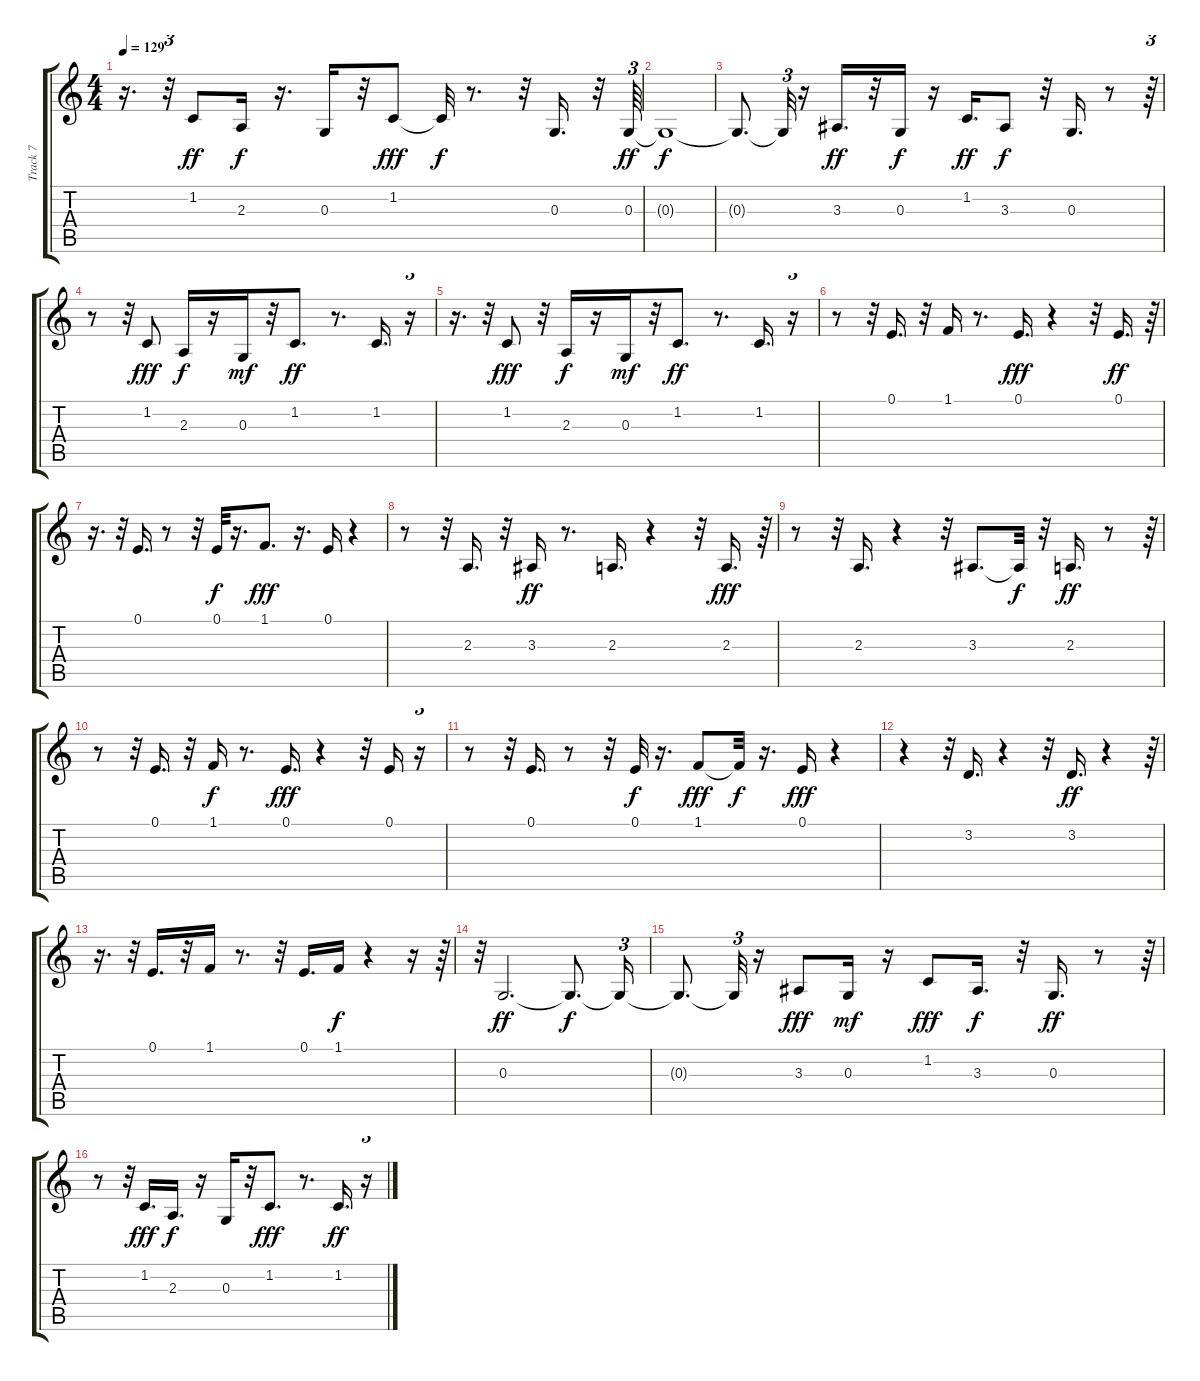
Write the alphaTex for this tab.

\track ("Track 7" "Track 7") {instrument tenorsax}
\staff {score tabs}
\tuning (E4 B3 G3 D3 A2 E2) {hide}
\ts (4 4)
\tempo 129
\clef g2
\ks c
r.16{d dy ff} r.32{tu (3 2)} 1.2.8 2.3.16{dy f} r.16{d} 0.3.16 r.32 1.2.8{dy fff} 1.2{t}.32{dy f} r.8{d} r.32 0.3.16{d} r.32 0.3.64{tu (3 2) dy ff} |
0.3{t}.1{dy f} |
0.3{t}.8{d} 0.3{t}.32{tu (3 2)} r.16 3.3.16{d dy ff} r.32 0.3.16{dy f} r.16 1.2.16{d dy ff} 3.3.8{dy f} r.32 0.3.16{d} r.8 r.64{tu (3 2)} |
r.8 r.32{tu (3 2)} 1.2.8{dy fff} 2.3.16{dy f} r.16 0.3.16{dy mf} r.32 1.2.8{d dy ff} r.8{d} 1.2.16{d} r.16{tu (3 2)} |
r.16{d} r.32{tu (3 2)} 1.2.8{dy fff} r.32 2.3.16{dy f} r.16 0.3.16{dy mf} r.32 1.2.8{d dy ff} r.8{d} 1.2.16{d} r.16{tu (3 2)} |
r.8 r.32{tu (3 2)} 0.1.16{d} r.32 1.1.16 r.8{d} 0.1.16{d dy fff} r.4 r.32 0.1.16{d dy ff} r.64{tu (3 2)} |
r.16{d} r.32{tu (3 2)} 0.1.16{d} r.8 r.32 0.1.32{dy f} r.16{d} 1.1.8{d dy fff} r.16{d} 0.1.16 r.4{tu (3 2)} |
r.8 r.32{tu (3 2)} 2.3.16{d} r.32 3.3.16{dy ff} r.8{d} 2.3.16{d} r.4 r.32 2.3.16{d dy fff} r.64{tu (3 2)} |
r.8 r.32{tu (3 2)} 2.3.16{d} r.4 r.32 3.3.8{d} 3.3{t}.32{dy f} r.32 2.3.16{d dy ff} r.8 r.64{tu (3 2)} |
r.8 r.32{tu (3 2)} 0.1.16{d} r.32 1.1.16{dy f} r.8{d} 0.1.16{d dy fff} r.4 r.32 0.1.16 r.16{tu (3 2)} |
r.8 r.32{tu (3 2)} 0.1.16{d} r.8 r.32 0.1.32{dy f} r.16{d} 1.1.8{dy fff} 1.1{t}.32{dy f} r.16{d} 0.1.16{dy fff} r.4{tu (3 2)} |
r.4 r.32{tu (3 2)} 3.2.16{d} r.4 r.32 3.2.16{d dy ff} r.4 r.64{tu (3 2)} |
r.16{d} r.32{tu (3 2)} 0.1.16{d} r.32 1.1.16 r.8{d} r.32 0.1.16{d} 1.1.16{dy f} r.4 r.16 r.64{tu (3 2)} |
r.32{tu (3 2)} 0.3.2{d dy ff} 0.3{t}.8{d dy f} 0.3{t}.16{tu (3 2)} |
0.3{t}.8{d} 0.3{t}.32{tu (3 2)} r.16 3.3.8{dy fff} 0.3.16{dy mf} r.16 1.2.8{dy fff} 3.3.16{d dy f} r.32 0.3.16{d dy ff} r.8 r.64{tu (3 2)} |
r.8 r.32{tu (3 2)} 1.2.16{d dy fff} 2.3.16{d dy f} r.16 0.3.16 r.32 1.2.8{d dy fff} r.8{d} 1.2.16{d dy ff} r.16{tu (3 2)}
